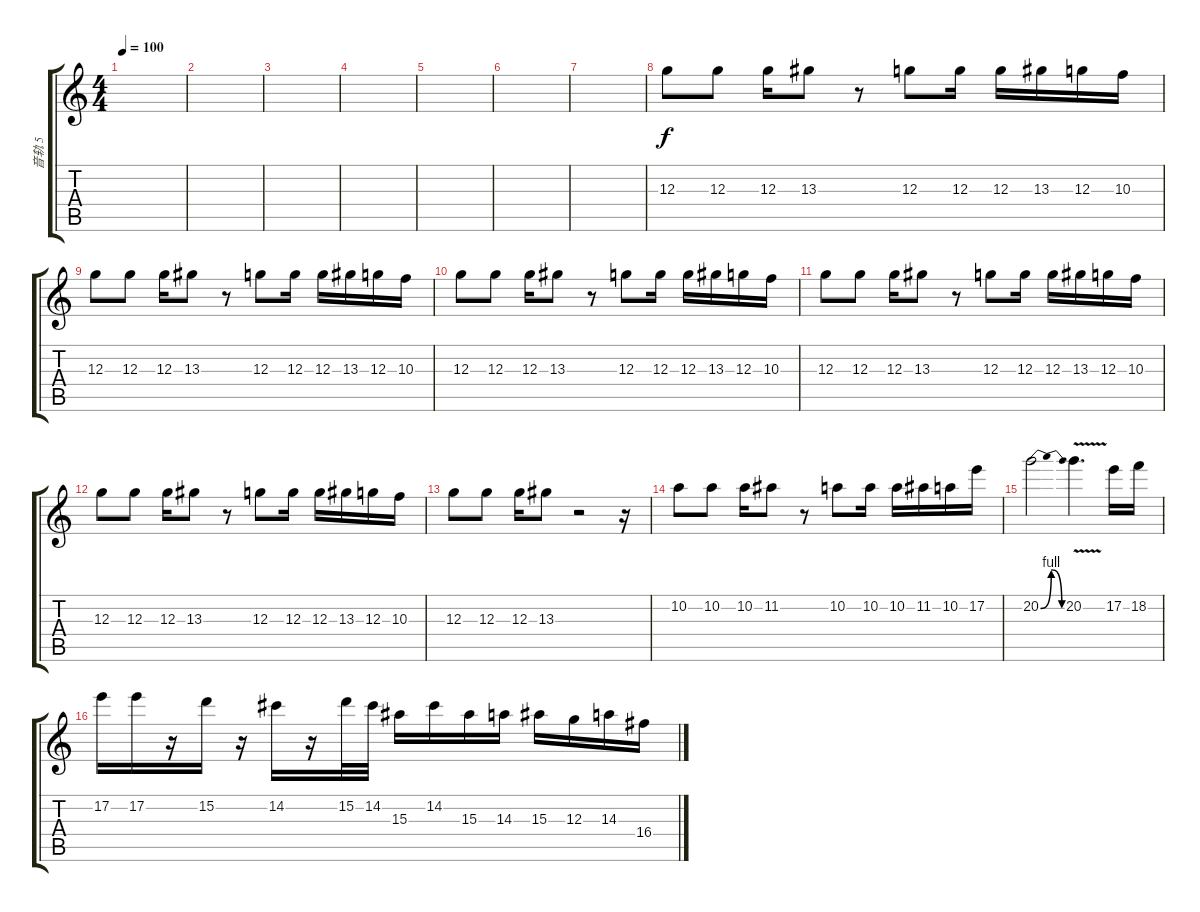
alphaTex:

\track ("音轨 5" "音轨 5") {instrument distortionguitar}
\staff {score tabs}
\tuning (E4 B3 G3 D3 A2 E2) {hide}
\ts (4 4)
\tempo 100
\clef g2
\ks c
|
|
|
|
|
|
|
12.3.8 12.3.8 12.3.16 13.3.8 r.8 12.3.8 12.3.16 12.3.16 13.3.16 12.3.16 10.3.16 |
12.3.8 12.3.8 12.3.16 13.3.8 r.8 12.3.8 12.3.16 12.3.16 13.3.16 12.3.16 10.3.16 |
12.3.8 12.3.8 12.3.16 13.3.8 r.8 12.3.8 12.3.16 12.3.16 13.3.16 12.3.16 10.3.16 |
12.3.8 12.3.8 12.3.16 13.3.8 r.8 12.3.8 12.3.16 12.3.16 13.3.16 12.3.16 10.3.16 |
12.3.8 12.3.8 12.3.16 13.3.8 r.8 12.3.8 12.3.16 12.3.16 13.3.16 12.3.16 10.3.16 |
12.3.8 12.3.8 12.3.16 13.3.8 r.2 r.16 |
10.2.8 10.2.8 10.2.16 11.2.8 r.8 10.2.8 10.2.16 10.2.16 11.2.16 10.2.16 17.2.16 |
20.2{be (bendrelease 0 0 15 4 45 4 60 0)}.2 20.2{v}.4{d} 17.2.16 18.2.16 |
17.2.16 17.2.16 r.16 15.2.16 r.16 14.2.16 r.16 15.2.32 14.2.32 15.3.16 14.2.16 15.3.16 14.3.16 15.3.16 12.3.16 14.3.16 16.4.16
